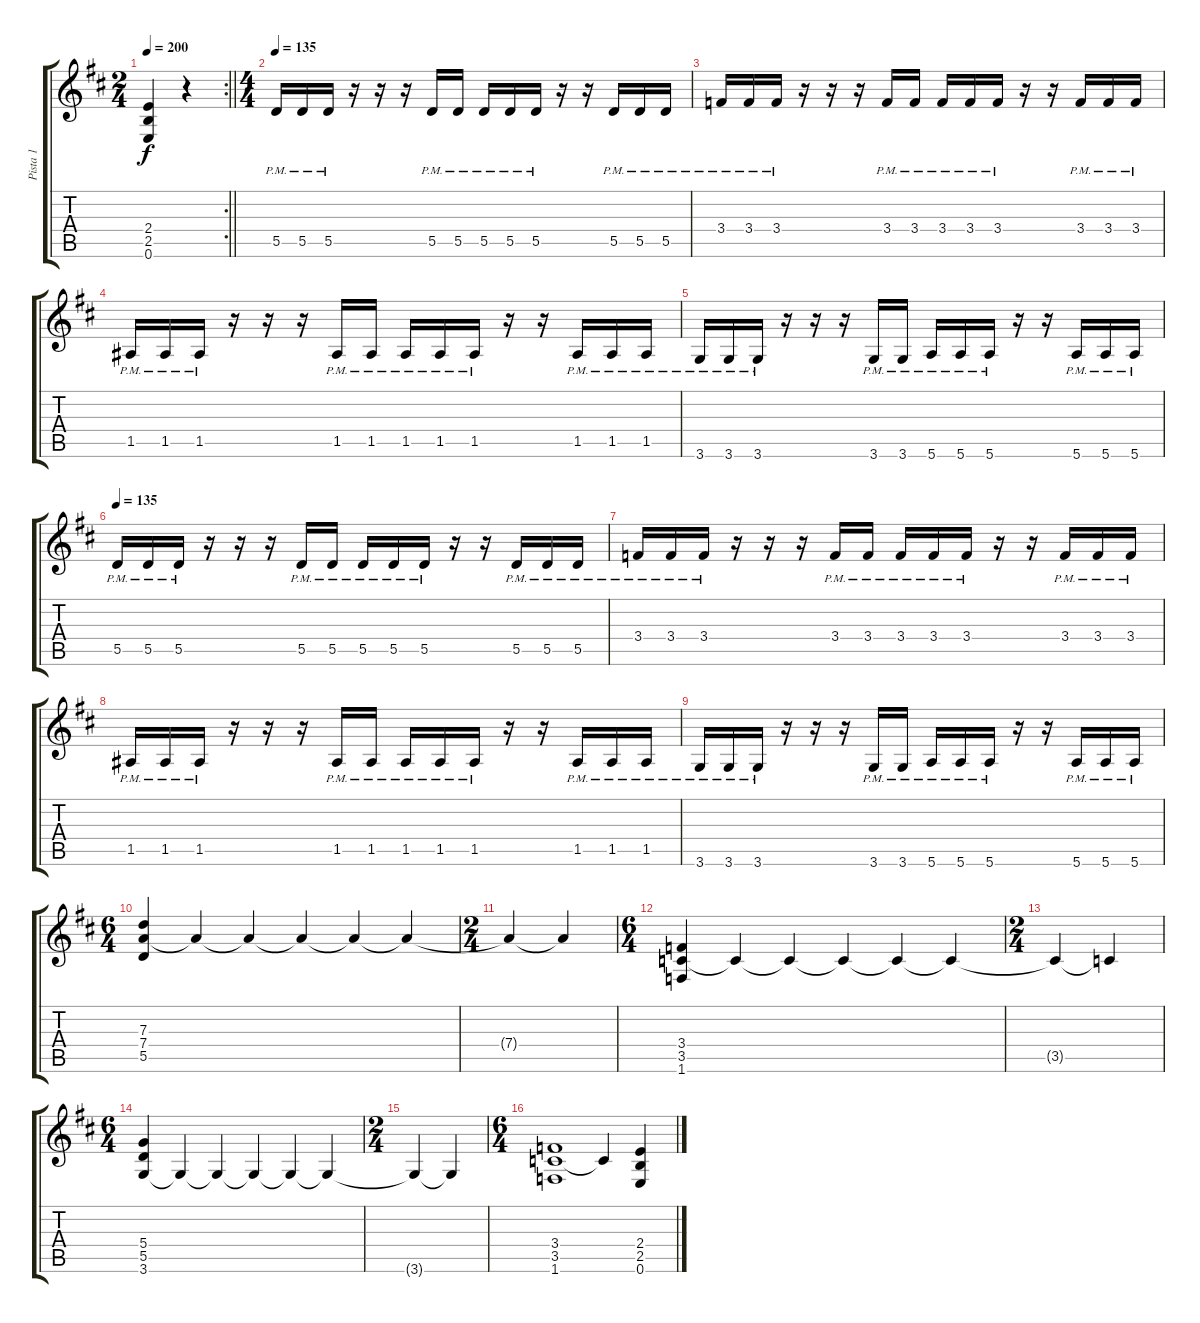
\track ("Pista 1" "Pista 1") {instrument electricguitarclean}
\staff {score tabs}
\tuning (E4 B3 G3 D3 A2 E2) {hide}
\rc 2
\ts (2 4)
\tempo 200
\clef g2
\barLineRight lightlight
\ks d
(2.4 2.5 0.6).4{dy f} r.4 |
\ts (4 4)
\tempo 135
5.5{pm}.16 5.5{pm}.16 5.5{pm}.16 r.16 r.16 r.16 5.5{pm}.16 5.5{pm}.16 5.5{pm}.16 5.5{pm}.16 5.5{pm}.16 r.16 r.16 5.5{pm}.16 5.5{pm}.16 5.5{pm}.16 |
3.4{pm}.16 3.4{pm}.16 3.4{pm}.16 r.16 r.16 r.16 3.4{pm}.16 3.4{pm}.16 3.4{pm}.16 3.4{pm}.16 3.4{pm}.16 r.16 r.16 3.4{pm}.16 3.4{pm}.16 3.4{pm}.16 |
1.5{pm}.16 1.5{pm}.16 1.5{pm}.16 r.16 r.16 r.16 1.5{pm}.16 1.5{pm}.16 1.5{pm}.16 1.5{pm}.16 1.5{pm}.16 r.16 r.16 1.5{pm}.16 1.5{pm}.16 1.5{pm}.16 |
3.6{pm}.16 3.6{pm}.16 3.6{pm}.16 r.16 r.16 r.16 3.6{pm}.16 3.6{pm}.16 5.6{pm}.16 5.6{pm}.16 5.6{pm}.16 r.16 r.16 5.6{pm}.16 5.6{pm}.16 5.6{pm}.16 |
\tempo 135
5.5{pm}.16 5.5{pm}.16 5.5{pm}.16 r.16 r.16 r.16 5.5{pm}.16 5.5{pm}.16 5.5{pm}.16 5.5{pm}.16 5.5{pm}.16 r.16 r.16 5.5{pm}.16 5.5{pm}.16 5.5{pm}.16 |
3.4{pm}.16 3.4{pm}.16 3.4{pm}.16 r.16 r.16 r.16 3.4{pm}.16 3.4{pm}.16 3.4{pm}.16 3.4{pm}.16 3.4{pm}.16 r.16 r.16 3.4{pm}.16 3.4{pm}.16 3.4{pm}.16 |
1.5{pm}.16 1.5{pm}.16 1.5{pm}.16 r.16 r.16 r.16 1.5{pm}.16 1.5{pm}.16 1.5{pm}.16 1.5{pm}.16 1.5{pm}.16 r.16 r.16 1.5{pm}.16 1.5{pm}.16 1.5{pm}.16 |
3.6{pm}.16 3.6{pm}.16 3.6{pm}.16 r.16 r.16 r.16 3.6{pm}.16 3.6{pm}.16 5.6{pm}.16 5.6{pm}.16 5.6{pm}.16 r.16 r.16 5.6{pm}.16 5.6{pm}.16 5.6{pm}.16 |
\ts (6 4)
(7.3 7.4 5.5).4 7.4{t}.4 7.4{t}.4 7.4{t}.4 7.4{t}.4 7.4{t}.4 |
\ts (2 4)
7.4{t}.4 7.4{t}.4 |
\ts (6 4)
(3.4 3.5 1.6).4 3.5{t}.4 3.5{t}.4 3.5{t}.4 3.5{t}.4 3.5{t}.4 |
\ts (2 4)
3.5{t}.4 3.5{t}.4 |
\ts (6 4)
(5.4 5.5 3.6).4 3.6{t}.4 3.6{t}.4 3.6{t}.4 3.6{t}.4 3.6{t}.4 |
\ts (2 4)
3.6{t}.4 3.6{t}.4 |
\ts (6 4)
(3.4 3.5 1.6).1 3.5{t}.4 (2.4 2.5 0.6).4
